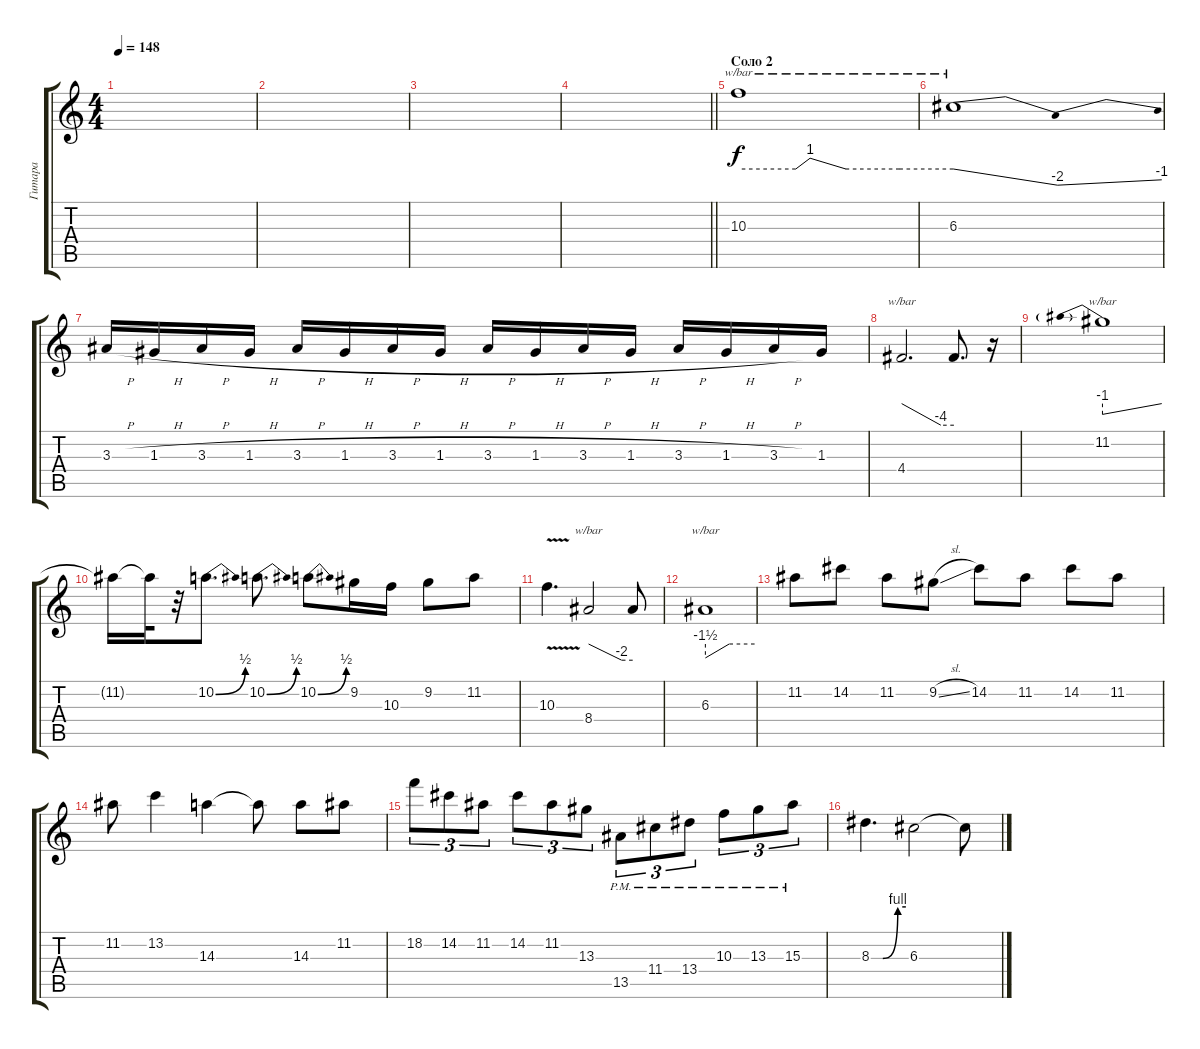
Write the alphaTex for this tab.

\track ("Гитара" "Гитара") {instrument acousticguitarsteel}
\staff {score tabs}
\tuning (E4 B3 G3 D3 A2 E2) {hide}
\ts (4 4)
\tempo 148
\clef g2
\ks c
|
|
|
\barLineRight lightlight
|
\section ("" "Соло 2")
10.3.1{tbe (custom default 0 0 16 0 20 4 30 0 45 0 60 0) volume 15 instrument distortionguitar} |
6.3.1{tbe (dip default 0 0 45 -8 56 -8 60 -4)} |
3.3{h}.16 1.3{h}.16 3.3{h}.16 1.3{h}.16 3.3{h}.16 1.3{h}.16 3.3{h}.16 1.3{h}.16 3.3{h}.16 1.3{h}.16 3.3{h}.16 1.3{h}.16 3.3{h}.16 1.3{h}.16 3.3{h}.16 1.3.16 |
4.4.2{d tbe (custom default 0 0 45 -16 60 -16)} 4.4{t}.8{d} r.16 |
11.2.1{tbe (predivedive default 0 -4 60 0)} |
11.2{t}.16 11.2{t}.32 r.32 10.2{be (bend 0 0 60 2)}.8{d} 10.2{be (bend 0 0 60 2)}.8{d} 10.2{be (bend 0 0 60 2)}.8 9.2.16 10.3.16 9.2.8 11.2.8 |
10.3{v}.4{d} 8.4.2{tbe (custom default 0 0 45 -8 60 -8)} 8.4{t}.8 |
6.3.1{tbe (custom default 0 -6 29 0 60 0)} |
11.2.8 14.2.8 11.2.8 9.2{sl}.8 14.2.8 11.2.8 14.2.8 11.2.8 |
11.2.8 13.2.4 14.3.4 14.3{t}.8 14.3.8 11.2.8 |
18.2.8{tu (3 2)} 14.2.8{tu (3 2)} 11.2.8{tu (3 2)} 14.2.8{tu (3 2)} 11.2.8{tu (3 2)} 13.3.8{tu (3 2)} 13.5{pm}.8{tu (3 2)} 11.4{pm}.8{tu (3 2)} 13.4{pm}.8{tu (3 2)} 10.3{pm}.8{tu (3 2)} 13.3{pm}.8{tu (3 2)} 15.3{pm}.8{tu (3 2)} |
8.3{be (custom 0 0 20 0 46 4 60 4)}.4{d} 6.3.2 6.3{t}.8
